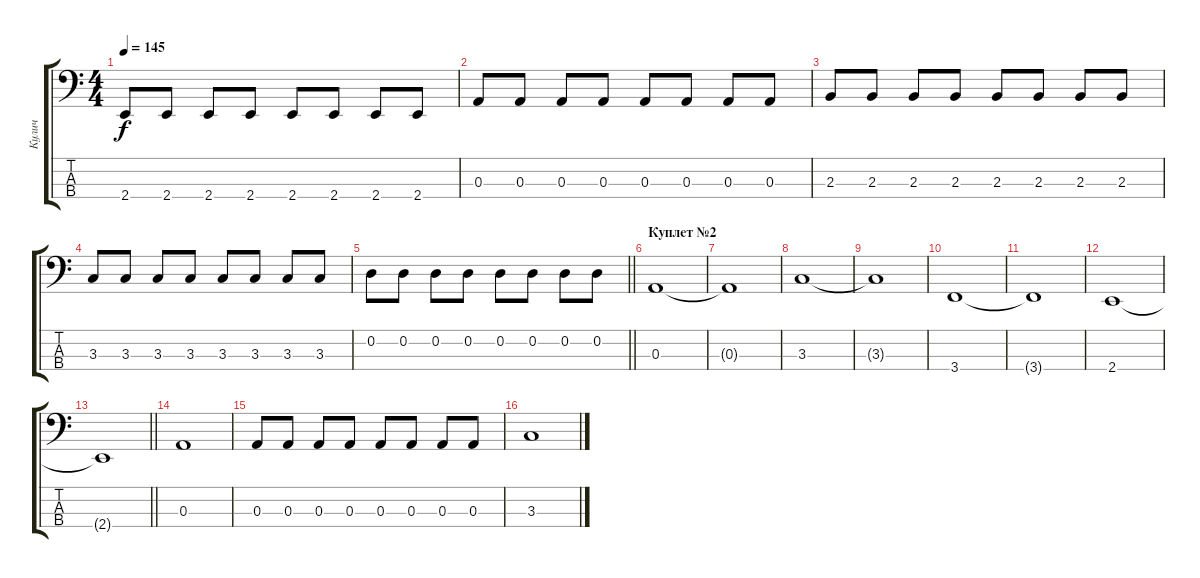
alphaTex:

\track ("Кулич" "Кулич") {instrument electricbassfinger}
\staff {score tabs}
\tuning (G2 D2 A1 D1) {hide}
\ts (4 4)
\tempo 145
\clef f4
\ks c
2.4.8{dy f} 2.4.8 2.4.8 2.4.8 2.4.8 2.4.8 2.4.8 2.4.8 |
0.3.8 0.3.8 0.3.8 0.3.8 0.3.8 0.3.8 0.3.8 0.3.8 |
2.3.8 2.3.8 2.3.8 2.3.8 2.3.8 2.3.8 2.3.8 2.3.8 |
3.3.8 3.3.8 3.3.8 3.3.8 3.3.8 3.3.8 3.3.8 3.3.8 |
\barLineRight lightlight
0.2.8 0.2.8 0.2.8 0.2.8 0.2.8 0.2.8 0.2.8 0.2.8 |
\section ("" "Куплет №2")
0.3.1 |
0.3{t}.1 |
3.3.1 |
3.3{t}.1 |
3.4.1 |
3.4{t}.1 |
2.4.1 |
\barLineRight lightlight
2.4{t}.1 |
0.3.1 |
0.3.8 0.3.8 0.3.8 0.3.8 0.3.8 0.3.8 0.3.8 0.3.8 |
3.3.1
